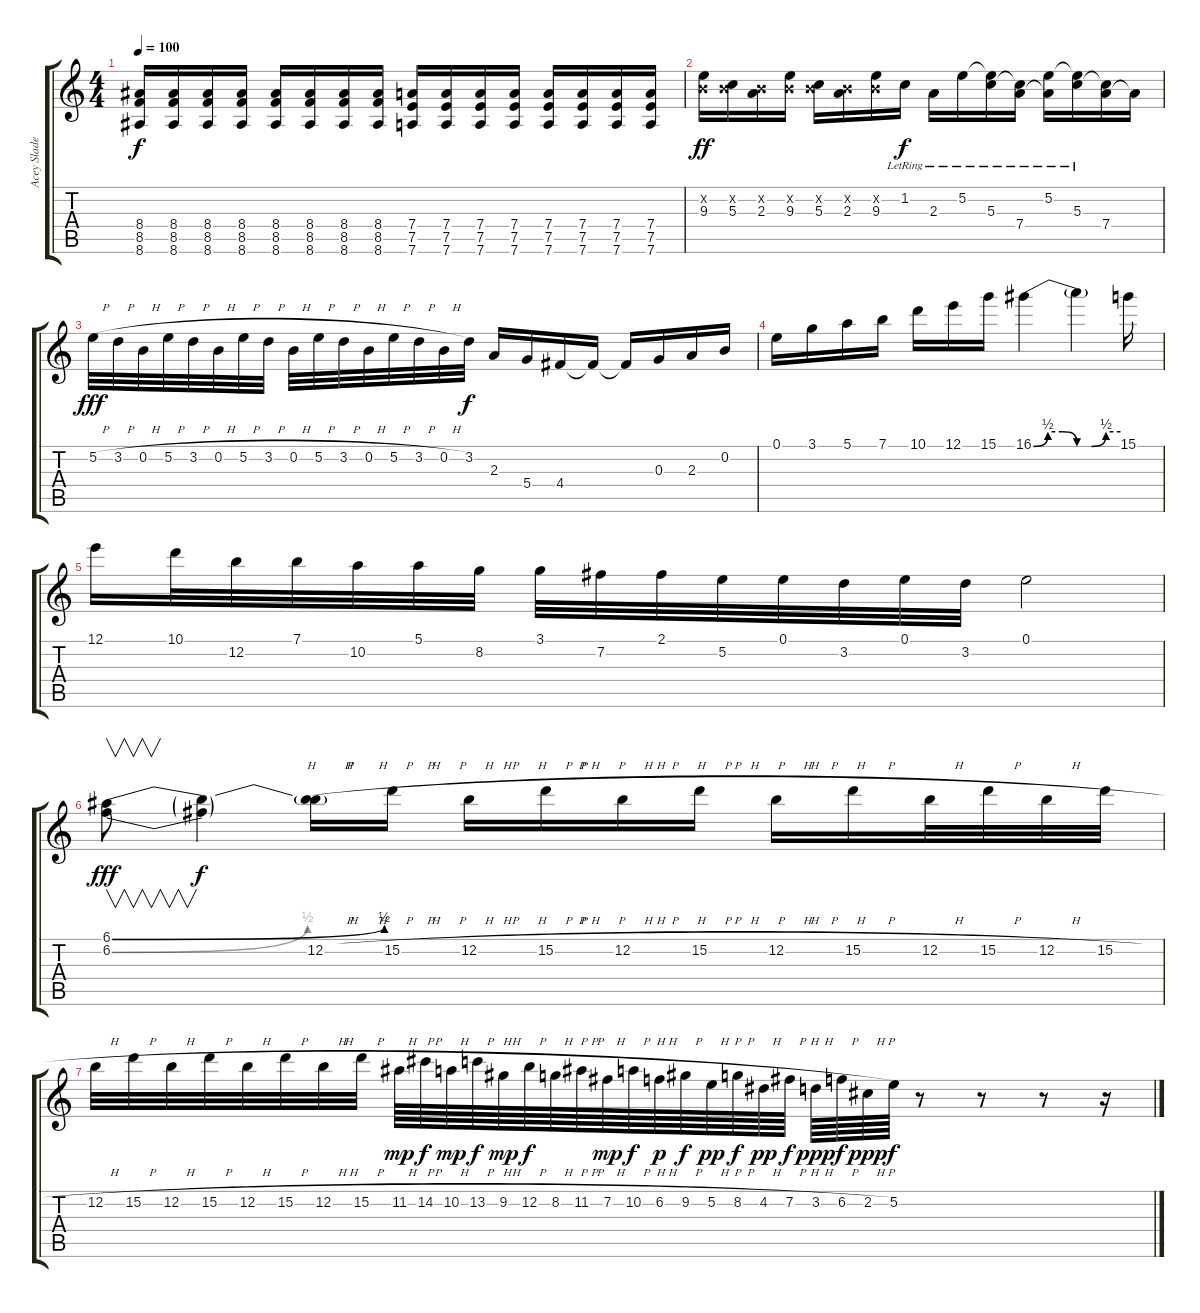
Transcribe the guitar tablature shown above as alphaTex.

\track ("Acey Slade \\ Tripp Eisen" "Acey Slade") {instrument overdrivenguitar}
\staff {score tabs}
\tuning (E4 B3 G3 D3 A2 D2) {hide}
\ts (4 4)
\tempo 100
\clef g2
\ks c
(8.4 8.5 8.6).16{dy f} (8.4 8.5 8.6).16 (8.4 8.5 8.6).16 (8.4 8.5 8.6).16 (8.4 8.5 8.6).16 (8.4 8.5 8.6).16 (8.4 8.5 8.6).16 (8.4 8.5 8.6).16 (7.4 7.5 7.6).16 (7.4 7.5 7.6).16 (7.4 7.5 7.6).16 (7.4 7.5 7.6).16 (7.4 7.5 7.6).16 (7.4 7.5 7.6).16 (7.4 7.5 7.6).16 (7.4 7.5 7.6).16 |
(0.2{x} 9.3).16{dy ff volume 16} (0.2{x} 5.3).16 (0.2{x} 2.3).16 (0.2{x} 9.3).16 (0.2{x} 5.3).16 (0.2{x} 2.3).16 (0.2{x} 9.3).16 1.2{lr}.16{dy f} 2.3{lr}.16 5.2{lr}.16 (5.2{t} 5.3{lr}).16 (5.3{t} 7.4{lr}).16 (5.2{lr} 7.4{t}).16 (5.2{t} 5.3{lr}).16 (5.3{t} 7.4).16 7.4{t}.16 |
5.2{h}.32{dy fff} 3.2{h}.32 0.2{h}.32 5.2{h}.32 3.2{h}.32 0.2{h}.32 5.2{h}.32 3.2{h}.32 0.2{h}.32 5.2{h}.32 3.2{h}.32 0.2{h}.32 5.2{h}.32 3.2{h}.32 0.2{h}.32 3.2.32{dy f} 2.3.16 5.4.16 4.4.16 4.4{t}.16 4.4{t}.16 0.3.16 2.3.16 0.2.16 |
0.1.16 3.1.16 5.1.16 7.1.16 10.1.16 12.1.16 15.1.16 16.1{be (custom 0 0 10 2 20 2 30 0 40 0 50 2 60 2)}.4 16.1{t}.4 15.1.16 |
12.1.16 10.1.32 12.2.32 7.1.32 10.2.32 5.1.32 8.2.32 3.1.32 7.2.32 2.1.32 5.2.32 0.1.32 3.2.32 0.1.32 3.2.32 0.1.2 |
(6.1{be (bend 0 0 60 2)} 6.2{be (bend 0 0 60 2)}).8{v dy fff} (6.1{t} 6.2{t}).4{dy f} (6.1{t} 12.2{h}).16 15.2{h}.16 12.2{h}.16 15.2{h}.16 12.2{h}.16 15.2{h}.16 12.2{h}.16 15.2{h}.16 12.2{h}.32 15.2{h}.32 12.2{h}.32 15.2{h}.32 |
12.2{h}.32 15.2{h}.32 12.2{h}.32 15.2{h}.32 12.2{h}.32 15.2{h}.32 12.2{h}.32 15.2{h}.32 11.2{h}.64{dy mp} 14.2{h}.64{dy f} 10.2{h}.64{dy mp} 13.2{h}.64{dy f} 9.2{h}.64{dy mp} 12.2{h}.64{dy f} 8.2{h}.64 11.2{h}.64 7.2{h}.64{dy mp} 10.2{h}.64{dy f} 6.2{h}.64{dy p} 9.2{h}.64{dy f} 5.2{h}.64{dy pp} 8.2{h}.64{dy f} 4.2{h}.64{dy pp} 7.2{h}.64{dy f} 3.2{h}.64{dy ppp} 6.2{h}.64{dy f} 2.2{h}.64{dy ppp} 5.2.64{dy f} r.8 r.8 r.8 r.16
